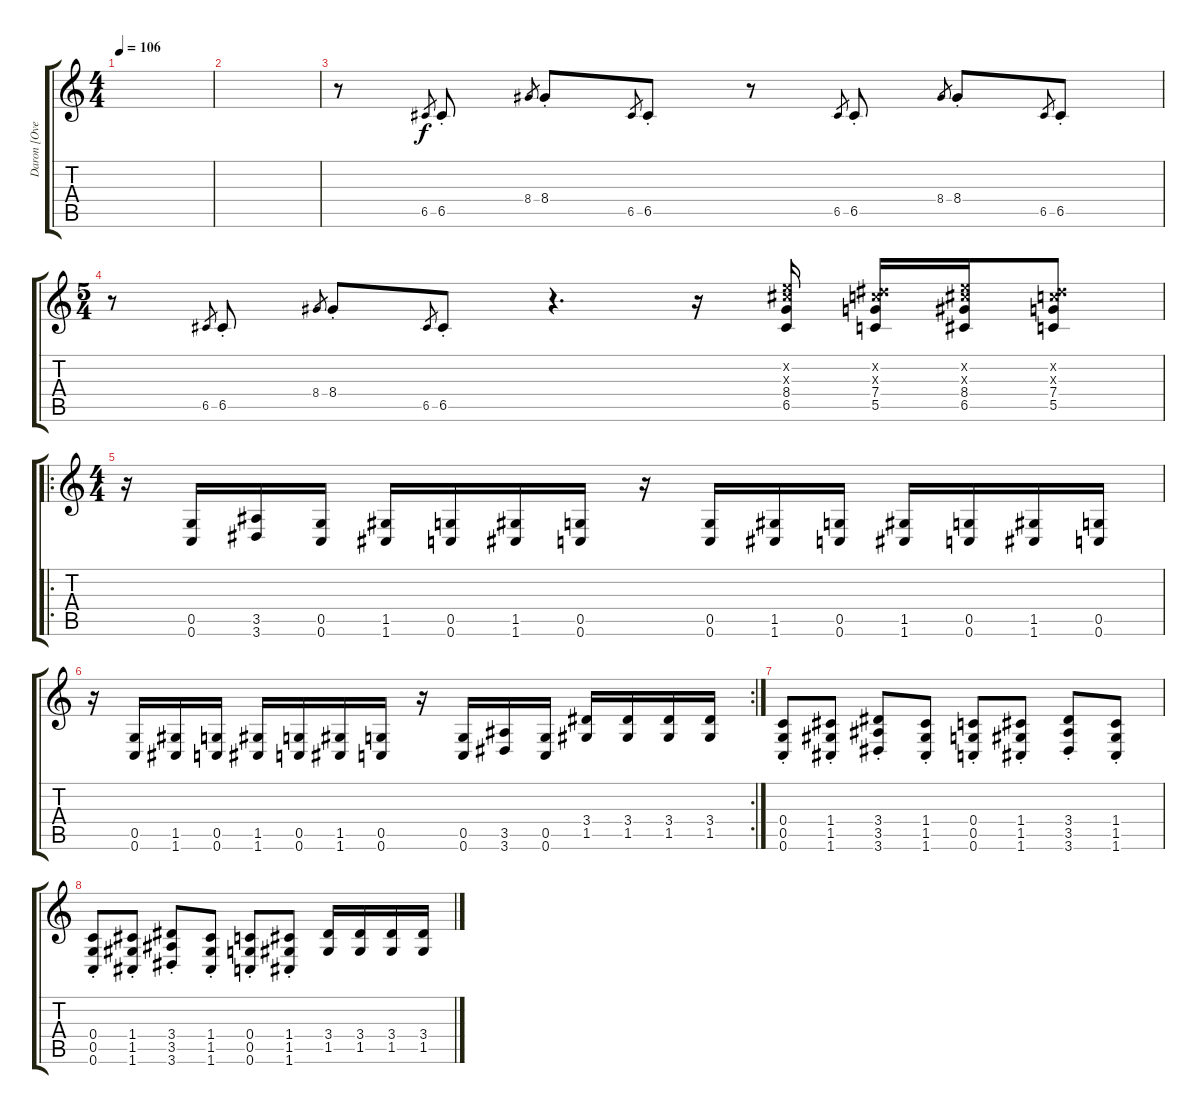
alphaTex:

\track ("Daron [Overdub]" "Daron [Ove") {instrument overdrivenguitar}
\staff {score tabs}
\tuning (D4 A3 F3 C3 G2 C2) {hide}
\ts (4 4)
\tempo 106
\clef g2
\ks c
|
|
r.8 6.5.8{gr} 6.5{st}.8 8.4.8{gr} 8.4{st}.8 6.5.8{gr} 6.5{st}.8 r.8 6.5.8{gr} 6.5{st}.8 8.4.8{gr} 8.4{st}.8 6.5.8{gr} 6.5{st}.8 |
\ts (5 4)
r.8 6.5.8{gr} 6.5{st}.8 8.4.8{gr} 8.4{st}.8 6.5.8{gr} 6.5{st}.8 r.4{d} r.16 (7.2{x} 8.3{x} 8.4 6.5).16{balance 6} (6.2{x} 7.3{x} 7.4 5.5).16 (7.2{x} 8.3{x} 8.4 6.5).16 (6.2{x} 7.3{x} 7.4 5.5).8 |
\ro
\ts (4 4)
r.16{volume 14 balance 8 instrument overdrivenguitar} (0.5 0.6).16 (3.5 3.6).16 (0.5 0.6).16 (1.5 1.6).16 (0.5 0.6).16 (1.5 1.6).16 (0.5 0.6).16 r.16 (0.5 0.6).16 (1.5 1.6).16 (0.5 0.6).16 (1.5 1.6).16 (0.5 0.6).16 (1.5 1.6).16 (0.5 0.6).16 |
\rc 2
r.16 (0.5 0.6).16 (1.5 1.6).16 (0.5 0.6).16 (1.5 1.6).16 (0.5 0.6).16 (1.5 1.6).16 (0.5 0.6).16 r.16 (0.5 0.6).16 (3.5 3.6).16 (0.5 0.6).16 (3.4 1.5).16 (3.4 1.5).16 (3.4 1.5).16 (3.4 1.5).16 |
(0.4{st} 0.5{st} 0.6{st}).8{balance 12} (1.4{st} 1.5{st} 1.6{st}).8 (3.4{st} 3.5{st} 3.6{st}).8 (1.4{st} 1.5{st} 1.6{st}).8 (0.4{st} 0.5{st} 0.6{st}).8 (1.4{st} 1.5{st} 1.6{st}).8 (3.4{st} 3.5{st} 3.6{st}).8 (1.4{st} 1.5{st} 1.6{st}).8 |
(0.4{st} 0.5{st} 0.6{st}).8 (1.4{st} 1.5{st} 1.6{st}).8 (3.4{st} 3.5{st} 3.6{st}).8 (1.4{st} 1.5{st} 1.6{st}).8 (0.4{st} 0.5{st} 0.6{st}).8 (1.4{st} 1.5{st} 1.6{st}).8 (3.4 1.5).16 (3.4 1.5).16 (3.4 1.5).16 (3.4 1.5).16
